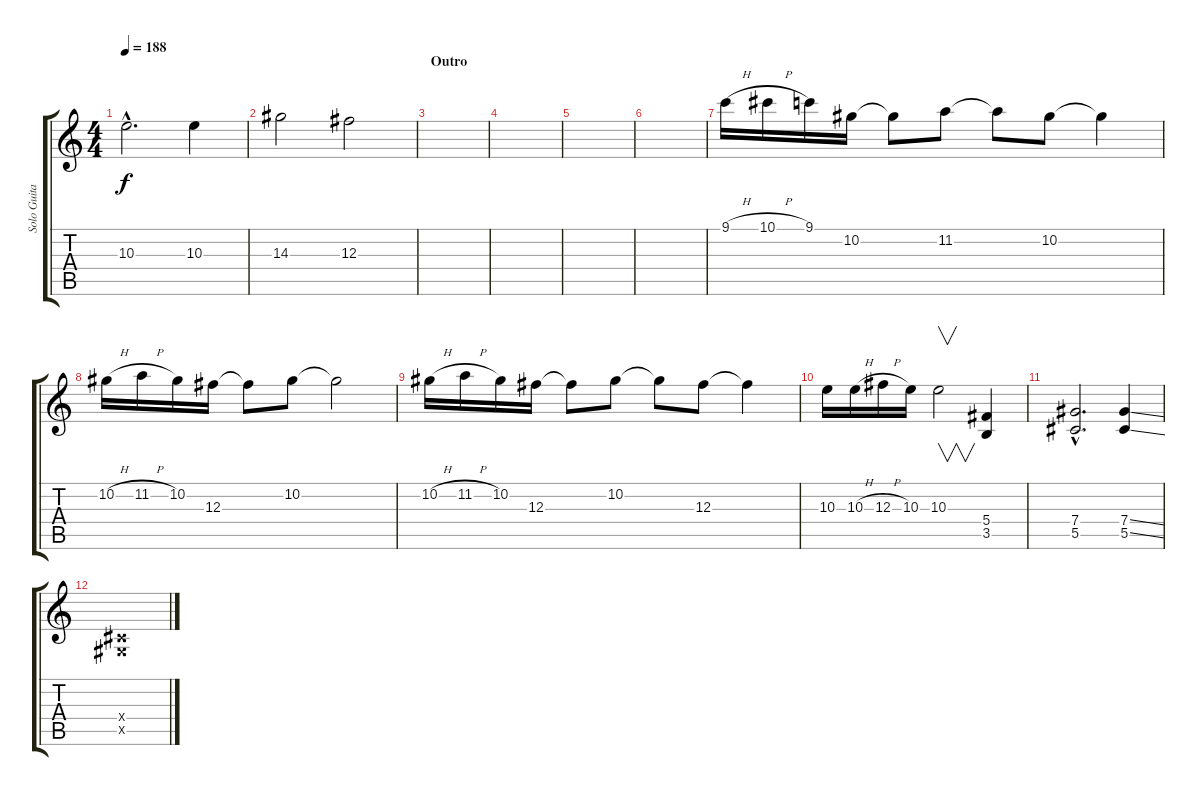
\track ("Solo Guitar" "Solo Guita") {instrument distortionguitar}
\staff {score tabs}
\tuning (Eb4 Bb3 Gb3 Db3 Ab2 Eb2) {hide}
\ts (4 4)
\tempo 188
\clef g2
\ks c
10.3{hac}.2{d dy f} 10.3.4 |
14.3.2 12.3.2 |
\section ("" "Outro")
|
|
|
|
9.1{h}.16 10.1{h}.16 9.1.16 10.2.16 10.2{t}.8 11.2.8 11.2{t}.8 10.2.8 10.2{t}.4 |
10.2{h}.16 11.2{h}.16 10.2.16 12.3.16 12.3{t}.8 10.2.8 10.2{t}.2 |
10.2{h}.16 11.2{h}.16 10.2.16 12.3.16 12.3{t}.8 10.2.8 10.2{t}.8 12.3.8 12.3{t}.4 |
10.3.16 10.3{h}.16 12.3{h}.16 10.3.16 10.3.2{v} (5.4 3.5).4 |
(7.4{hac} 5.5{hac}).2{d} (7.4{ss} 5.5{ss}).4 |
(0.4{x} 0.5{x}).1
